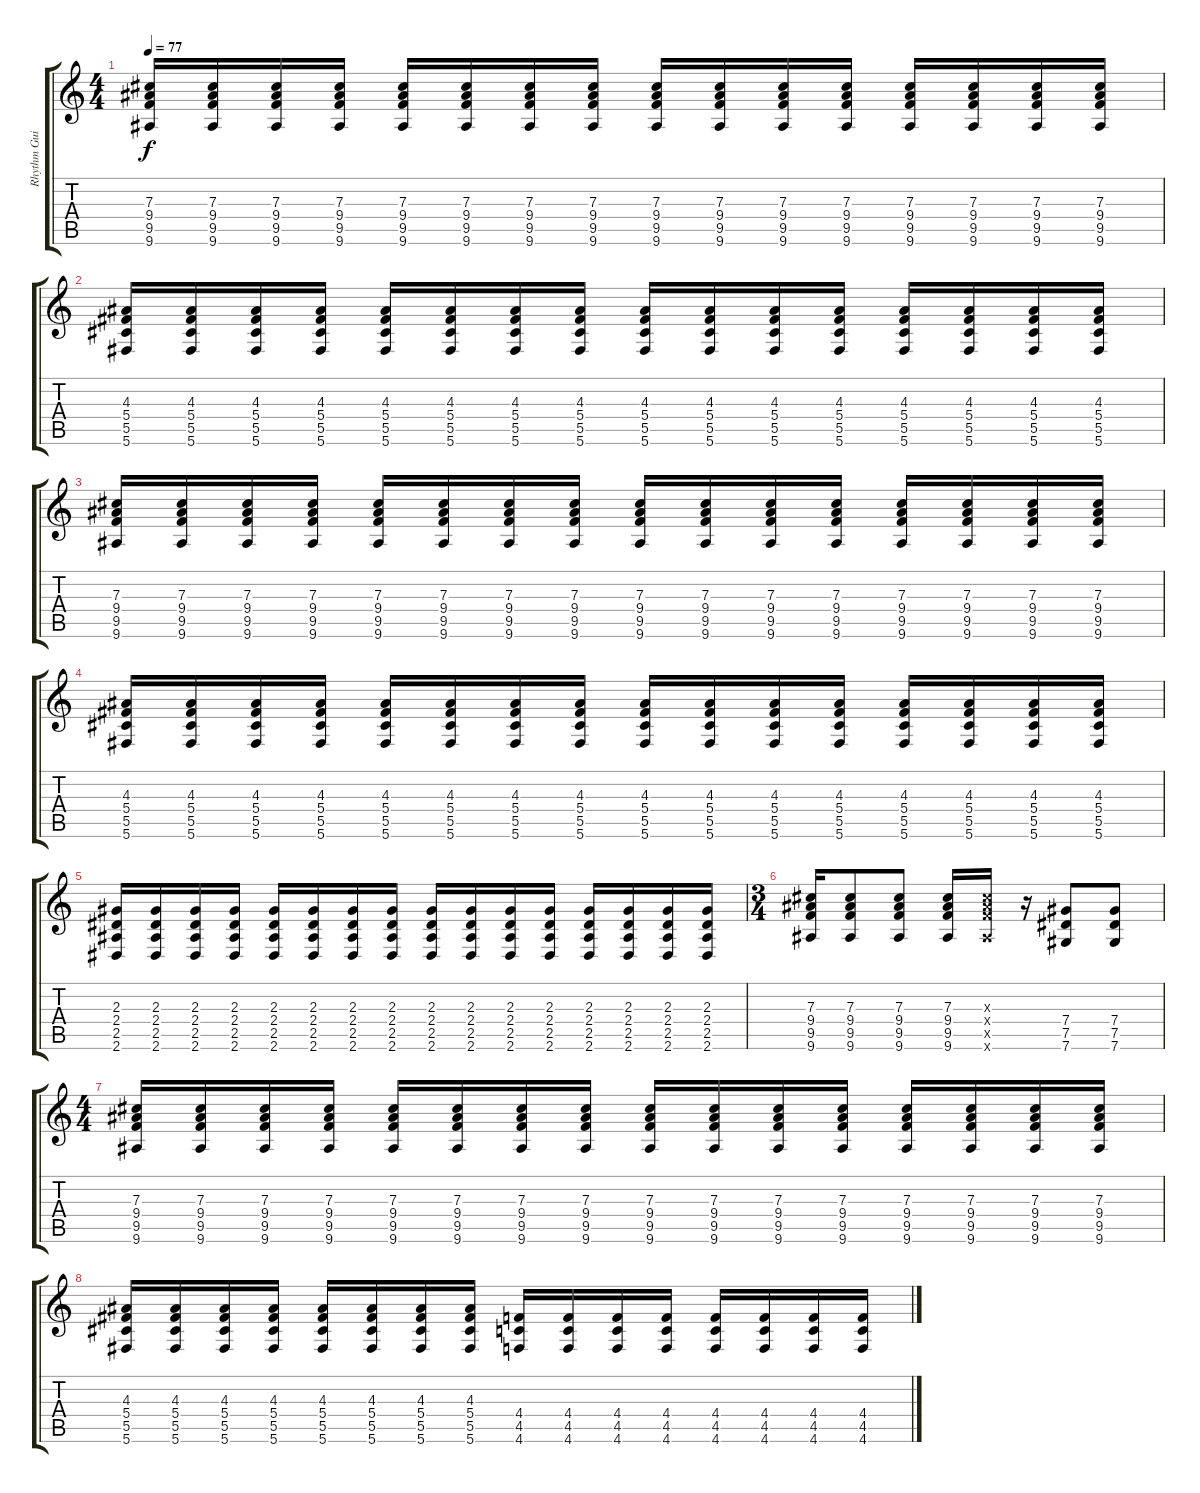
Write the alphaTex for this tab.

\track ("Rhythm Guitar" "Rhythm Gui") {instrument overdrivenguitar}
\staff {score tabs}
\tuning (Eb4 Bb3 Gb3 Db3 Ab2 Db2) {hide}
\ts (4 4)
\tempo 77
\clef g2
\ks c
(7.3 9.4 9.5 9.6).16{dy f} (7.3 9.4 9.5 9.6).16 (7.3 9.4 9.5 9.6).16 (7.3 9.4 9.5 9.6).16 (7.3 9.4 9.5 9.6).16 (7.3 9.4 9.5 9.6).16 (7.3 9.4 9.5 9.6).16 (7.3 9.4 9.5 9.6).16 (7.3 9.4 9.5 9.6).16 (7.3 9.4 9.5 9.6).16 (7.3 9.4 9.5 9.6).16 (7.3 9.4 9.5 9.6).16 (7.3 9.4 9.5 9.6).16 (7.3 9.4 9.5 9.6).16 (7.3 9.4 9.5 9.6).16 (7.3 9.4 9.5 9.6).16 |
(4.3 5.4 5.5 5.6).16 (4.3 5.4 5.5 5.6).16 (4.3 5.4 5.5 5.6).16 (4.3 5.4 5.5 5.6).16 (4.3 5.4 5.5 5.6).16 (4.3 5.4 5.5 5.6).16 (4.3 5.4 5.5 5.6).16 (4.3 5.4 5.5 5.6).16 (4.3 5.4 5.5 5.6).16 (4.3 5.4 5.5 5.6).16 (4.3 5.4 5.5 5.6).16 (4.3 5.4 5.5 5.6).16 (4.3 5.4 5.5 5.6).16 (4.3 5.4 5.5 5.6).16 (4.3 5.4 5.5 5.6).16 (4.3 5.4 5.5 5.6).16 |
(7.3 9.4 9.5 9.6).16 (7.3 9.4 9.5 9.6).16 (7.3 9.4 9.5 9.6).16 (7.3 9.4 9.5 9.6).16 (7.3 9.4 9.5 9.6).16 (7.3 9.4 9.5 9.6).16 (7.3 9.4 9.5 9.6).16 (7.3 9.4 9.5 9.6).16 (7.3 9.4 9.5 9.6).16 (7.3 9.4 9.5 9.6).16 (7.3 9.4 9.5 9.6).16 (7.3 9.4 9.5 9.6).16 (7.3 9.4 9.5 9.6).16 (7.3 9.4 9.5 9.6).16 (7.3 9.4 9.5 9.6).16 (7.3 9.4 9.5 9.6).16 |
(4.3 5.4 5.5 5.6).16 (4.3 5.4 5.5 5.6).16 (4.3 5.4 5.5 5.6).16 (4.3 5.4 5.5 5.6).16 (4.3 5.4 5.5 5.6).16 (4.3 5.4 5.5 5.6).16 (4.3 5.4 5.5 5.6).16 (4.3 5.4 5.5 5.6).16 (4.3 5.4 5.5 5.6).16 (4.3 5.4 5.5 5.6).16 (4.3 5.4 5.5 5.6).16 (4.3 5.4 5.5 5.6).16 (4.3 5.4 5.5 5.6).16 (4.3 5.4 5.5 5.6).16 (4.3 5.4 5.5 5.6).16 (4.3 5.4 5.5 5.6).16 |
(2.3 2.4 2.5 2.6).16 (2.3 2.4 2.5 2.6).16 (2.3 2.4 2.5 2.6).16 (2.3 2.4 2.5 2.6).16 (2.3 2.4 2.5 2.6).16 (2.3 2.4 2.5 2.6).16 (2.3 2.4 2.5 2.6).16 (2.3 2.4 2.5 2.6).16 (2.3 2.4 2.5 2.6).16 (2.3 2.4 2.5 2.6).16 (2.3 2.4 2.5 2.6).16 (2.3 2.4 2.5 2.6).16 (2.3 2.4 2.5 2.6).16 (2.3 2.4 2.5 2.6).16 (2.3 2.4 2.5 2.6).16 (2.3 2.4 2.5 2.6).16 |
\ts (3 4)
(7.3 9.4 9.5 9.6).16 (7.3 9.4 9.5 9.6).8 (7.3 9.4 9.5 9.6).8 (7.3 9.4 9.5 9.6).16 (7.3{x} 9.4{x} 9.5{x} 9.6{x}).16 r.16 (7.4 7.5 7.6).8 (7.4 7.5 7.6).8 |
\ts (4 4)
(7.3 9.4 9.5 9.6).16 (7.3 9.4 9.5 9.6).16 (7.3 9.4 9.5 9.6).16 (7.3 9.4 9.5 9.6).16 (7.3 9.4 9.5 9.6).16 (7.3 9.4 9.5 9.6).16 (7.3 9.4 9.5 9.6).16 (7.3 9.4 9.5 9.6).16 (7.3 9.4 9.5 9.6).16 (7.3 9.4 9.5 9.6).16 (7.3 9.4 9.5 9.6).16 (7.3 9.4 9.5 9.6).16 (7.3 9.4 9.5 9.6).16 (7.3 9.4 9.5 9.6).16 (7.3 9.4 9.5 9.6).16 (7.3 9.4 9.5 9.6).16 |
(4.3 5.4 5.5 5.6).16 (4.3 5.4 5.5 5.6).16 (4.3 5.4 5.5 5.6).16 (4.3 5.4 5.5 5.6).16 (4.3 5.4 5.5 5.6).16 (4.3 5.4 5.5 5.6).16 (4.3 5.4 5.5 5.6).16 (4.3 5.4 5.5 5.6).16 (4.4 4.5 4.6).16 (4.4 4.5 4.6).16 (4.4 4.5 4.6).16 (4.4 4.5 4.6).16 (4.4 4.5 4.6).16 (4.4 4.5 4.6).16 (4.4 4.5 4.6).16 (4.4 4.5 4.6).16
